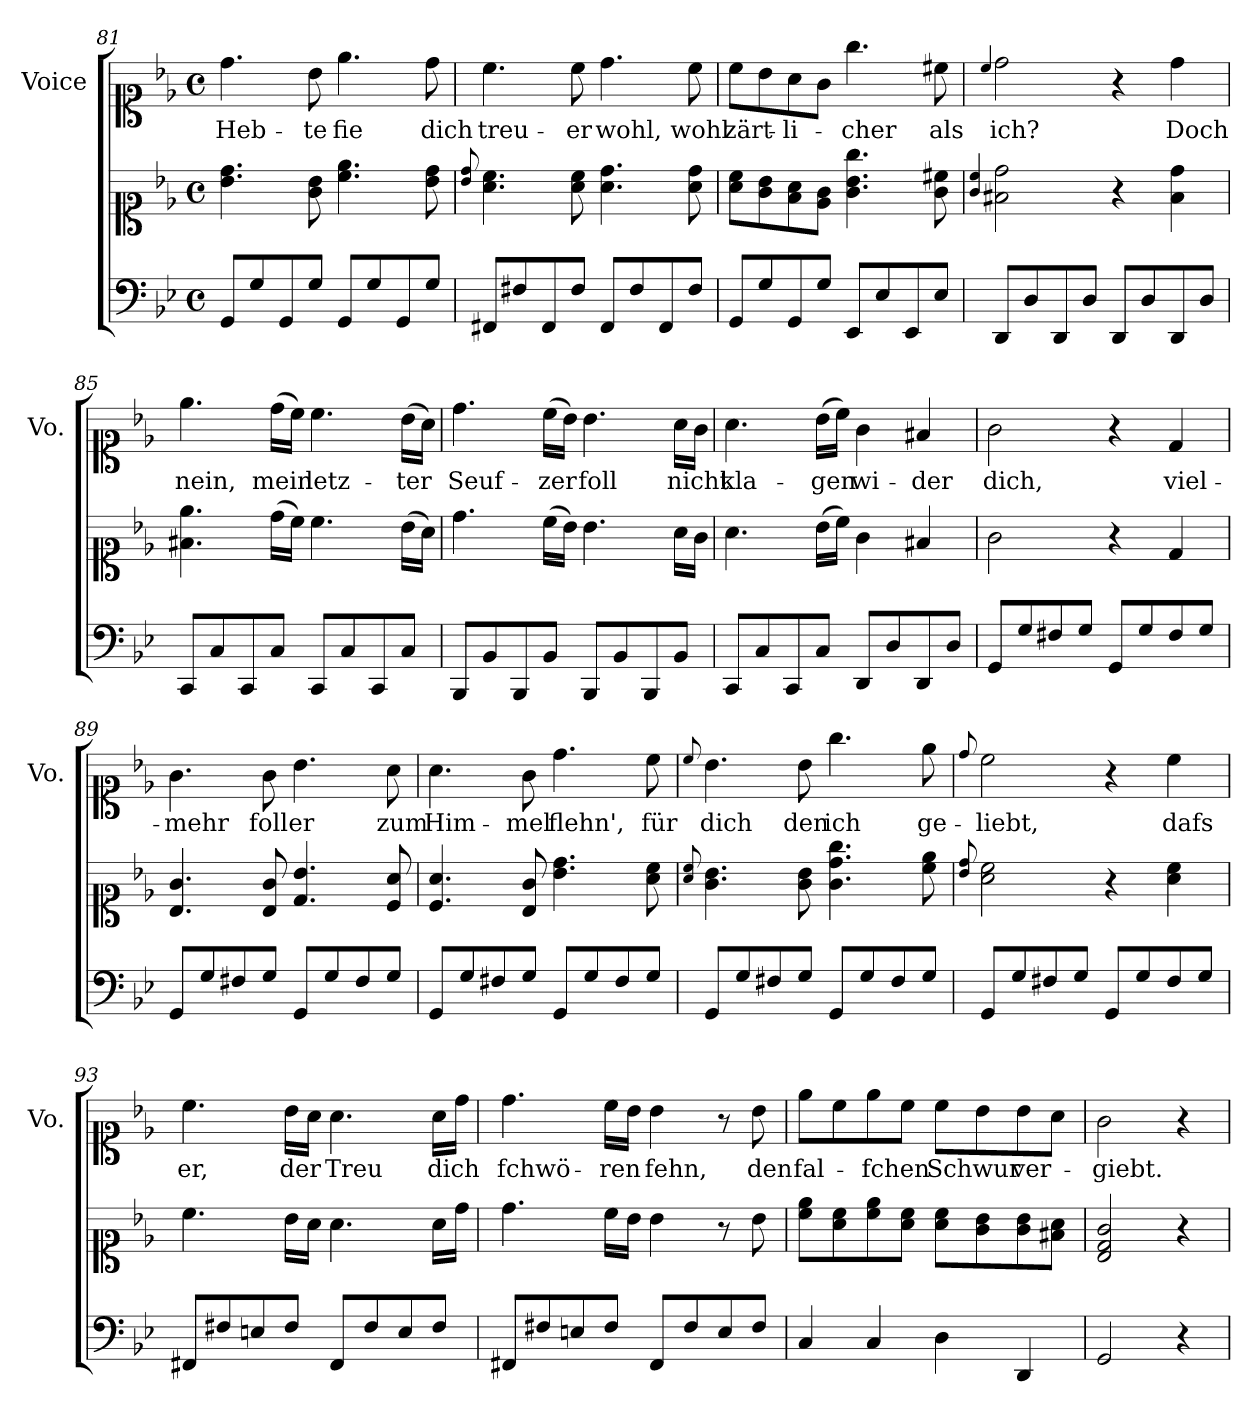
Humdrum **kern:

**kern	**kern	**kern	**text
*part2	*part2	*part1	*part1
*staff3	*staff2	*staff1	*staff1
*	*	*I"Voice	*
*	*	*I'Vo.	*
*clefF4	*clefC1	*clefC1	*
*k[b-e-]	*k[b-e-]	*k[b-e-]	*
*M4/4	*M4/4	*M4/4	*
*met(c)	*met(c)	*met(c)	*
=81	=81	=81	=81
8GG/L	4.b-\ 4.dd\	4.dd\	Heb-
8G/	.	.	.
8GG/	.	.	.
8G/J	8g\ 8b-\	8b-\	-te
8GG/L	4.cc\ 4.ee-\	4.ee-\	fie
8G/	.	.	.
8GG/	.	.	.
8G/J	8b-\ 8dd\	8dd\	dich
=82	=82	=82	=82
.	8qqb-/ 8qqdd/	.	.
8FF#X/L	4.a\ 4.cc\	4.cc\	treu-
8F#X/	.	.	.
8FF#/	.	.	.
8F#/J	8a\ 8cc\	8cc\	-er
8FF#/L	4.a\ 4.dd\	4.dd\	wohl,
8F#/	.	.	.
8FF#/	.	.	.
8F#/J	8a\ 8dd\	8cc\	wohl
!!LO:LB:g=z
=83	=83	=83	=83
8GG/L	8a\ 8cc\L	8cc\L	zärt-
8G/	8g\ 8b-\	8b-\	.
8GG/	8f\ 8a\	8a\	-li-
8G/J	8e-\ 8g\J	8g\J	.
8EE-/L	4.g\ 4.b-\ 4.gg\	4.gg\	-cher
8E-/	.	.	.
8EE-/	.	.	.
8E-/J	8g\ 8cc#X\	8cc#X\	als
=84	=84	=84	=84
.	4qqg/ 4qqcc/	4qqcc/	.
8DD/L	2f#X\ 2dd\	2dd\	ich?
8D/	.	.	.
8DD/	.	.	.
8D/J	.	.	.
8DD/L	4r	4r	.
8D/	.	.	.
8DD/	4f#\ 4dd\	4dd\	Doch
8D/J	.	.	.
=85	=85	=85	=85
8CC/L	4.f#X\ 4.ee-\	4.ee-\	nein,
8C/	.	.	.
8CC/	.	.	.
8C/J	(16dd\LL	(16dd\LL	mein
.	16cc\JJ)	16cc\JJ)	.
8CC/L	4.cc\	4.cc\	letz-
8C/	.	.	.
8CC/	.	.	.
8C/J	(16b-\LL	(16b-\LL	-ter
.	16a\JJ)	16a\JJ)	.
=86	=86	=86	=86
8BBB-/L	4.dd\	4.dd\	Seuf-
8BB-/	.	.	.
8BBB-/	.	.	.
8BB-/J	(16cc\LL	(16cc\LL	-zer
.	16b-\JJ)	16b-\JJ)	.
8BBB-/L	4.b-\	4.b-\	foll
8BB-/	.	.	.
8BBB-/	.	.	.
8BB-/J	16a\LL	16a\LL	nicht
.	16g\JJ	16g\JJ	.
!!LO:PB:g=z
=87	=87	=87	=87
8CC/L	4.a\	4.a\	kla-
8C/	.	.	.
8CC/	.	.	.
8C/J	(16b-\LL	(16b-\LL	-gen
.	16cc\JJ)	16cc\JJ)	.
8DD/L	4g\	4g\	wi-
8D/	.	.	.
8DD/	4f#X/	4f#X/	-der
8D/J	.	.	.
=88	=88	=88	=88
8GG/L	2g\	2g\	dich,
8G/	.	.	.
8F#X/	.	.	.
8G/J	.	.	.
8GG/L	4r	4r	.
8G/	.	.	.
8F#/	4d/	4d/	viel-
8G/J	.	.	.
=89	=89	=89	=89
8GG/L	4.B-/ 4.g/	4.g\	-mehr
8G/	.	.	.
8F#X/	.	.	.
8G/J	8B-/ 8g/	8g\	foll
8GG/L	4.d/ 4.b-/	4.b-\	er
8G/	.	.	.
8F#/	.	.	.
8G/J	8c/ 8a/	8a\	zum
=90	=90	=90	=90
8GG/L	4.c/ 4.a/	4.a\	Him-
8G/	.	.	.
8F#X/	.	.	.
8G/J	8B-/ 8g/	8g\	-mel
8GG/L	4.b-\ 4.dd\	4.dd\	flehn',
8G/	.	.	.
8F#/	.	.	.
8G/J	8a\ 8cc\	8cc\	für
!!LO:LB:g=z
=91	=91	=91	=91
.	8qqa/ 8qqcc/	8qqcc/	.
8GG/L	4.g\ 4.b-\	4.b-\	dich
8G/	.	.	.
8F#X/	.	.	.
8G/J	8g\ 8b-\	8b-\	den
8GG/L	4.g\ 4.dd\ 4.gg\	4.gg\	ich
8G/	.	.	.
8F#/	.	.	.
8G/J	8cc\ 8ee-\	8ee-\	ge-
=92	=92	=92	=92
.	8qqb-/ 8qqdd/	8qqdd/	.
8GG/L	2a\ 2cc\	2cc\	-liebt,
8G/	.	.	.
8F#X/	.	.	.
8G/J	.	.	.
8GG/L	4r	4r	.
8G/	.	.	.
8F#/	4a\ 4cc\	4cc\	dafs
8G/J	.	.	.
=93	=93	=93	=93
8FF#X/L	4.cc\	4.cc\	er,
8F#X/	.	.	.
8En/	.	.	.
8F#/J	16b-\LL	16b-\LL	der
.	16a\JJ	16a\JJ	.
8FF#/L	4.a\	4.a\	Treu
8F#/	.	.	.
8E/	.	.	.
8F#/J	16a\LL	16a\LL	dich
.	16dd\JJ	16dd\JJ	.
=94	=94	=94	=94
8FF#X/L	4.dd\	4.dd\	fchwö-
8F#X/	.	.	.
8En/	.	.	.
8F#/J	16cc\LL	16cc\LL	-ren
.	16b-\JJ	16b-\JJ	.
8FF#/L	4b-\	4b-\	fehn,
8F#/	.	.	.
8E/	8r	8r	.
8F#/J	8b-\	8b-\	den
!!LO:LB:g=z
=95	=95	=95	=95
4C/	8cc\ 8ee-\L	8ee-\L	fal-
.	8a\ 8cc\	8cc\	.
4C/	8cc\ 8ee-\	8ee-\	-fchen
.	8a\ 8cc\J	8cc\J	.
4D\	8a\ 8cc\L	8cc\L	Schwur
.	8g\ 8b-\	8b-\	.
4DD/	8g\ 8b-\	8b-\	ver-
.	8f#X\ 8a\J	8a\J	.
=96	=96	=96	=96
2GG/	2B-/ 2d/ 2g/	2g\	-giebt.
4r	4r	4r	.
=	=	=	=
*-	*-	*-	*-
